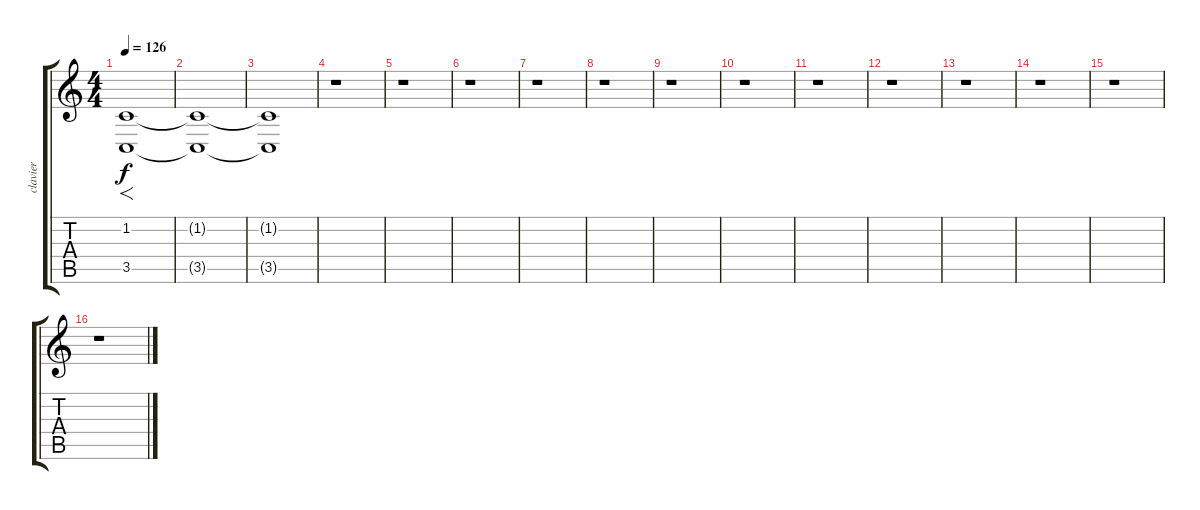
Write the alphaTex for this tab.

\track ("clavier" "clavier") {instrument lead1square}
\staff {score tabs}
\tuning (E4 B3 G3 D3 A2 E2) {hide}
\ts (4 4)
\tempo 126
\clef g2
\ks c
(1.2 3.5).1{f dy f instrument lead1square} |
(1.2{t} 3.5{t}).1 |
(1.2{t} 3.5{t}).1 |
r.1 |
r.1 |
r.1 |
r.1 |
r.1 |
r.1 |
r.1 |
r.1 |
r.1 |
r.1 |
r.1 |
r.1 |
r.1
